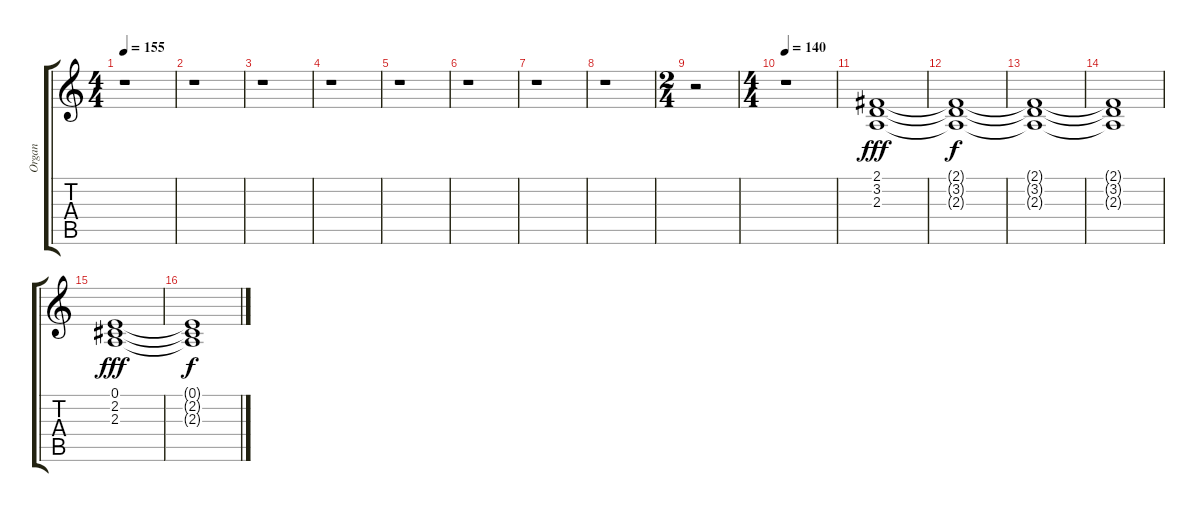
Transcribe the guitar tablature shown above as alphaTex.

\track ("Organ" "Organ") {instrument rockorgan}
\staff {score tabs}
\tuning (E4 B3 G3 D3 A2 E2) {hide}
\ts (4 4)
\tempo 155
\clef g2
\ks c
r.1{dy f} |
r.1 |
r.1 |
r.1 |
r.1 |
r.1 |
r.1 |
r.1 |
\ts (2 4)
r.2 |
\ts (4 4)
\tempo 140
r.1 |
(2.1 3.2 2.3).1{dy fff} |
(2.1{t} 3.2{t} 2.3{t}).1{dy f} |
(2.1{t} 3.2{t} 2.3{t}).1 |
(2.1{t} 3.2{t} 2.3{t}).1 |
(0.1 2.2 2.3).1{dy fff} |
(0.1{t} 2.2{t} 2.3{t}).1{dy f}
